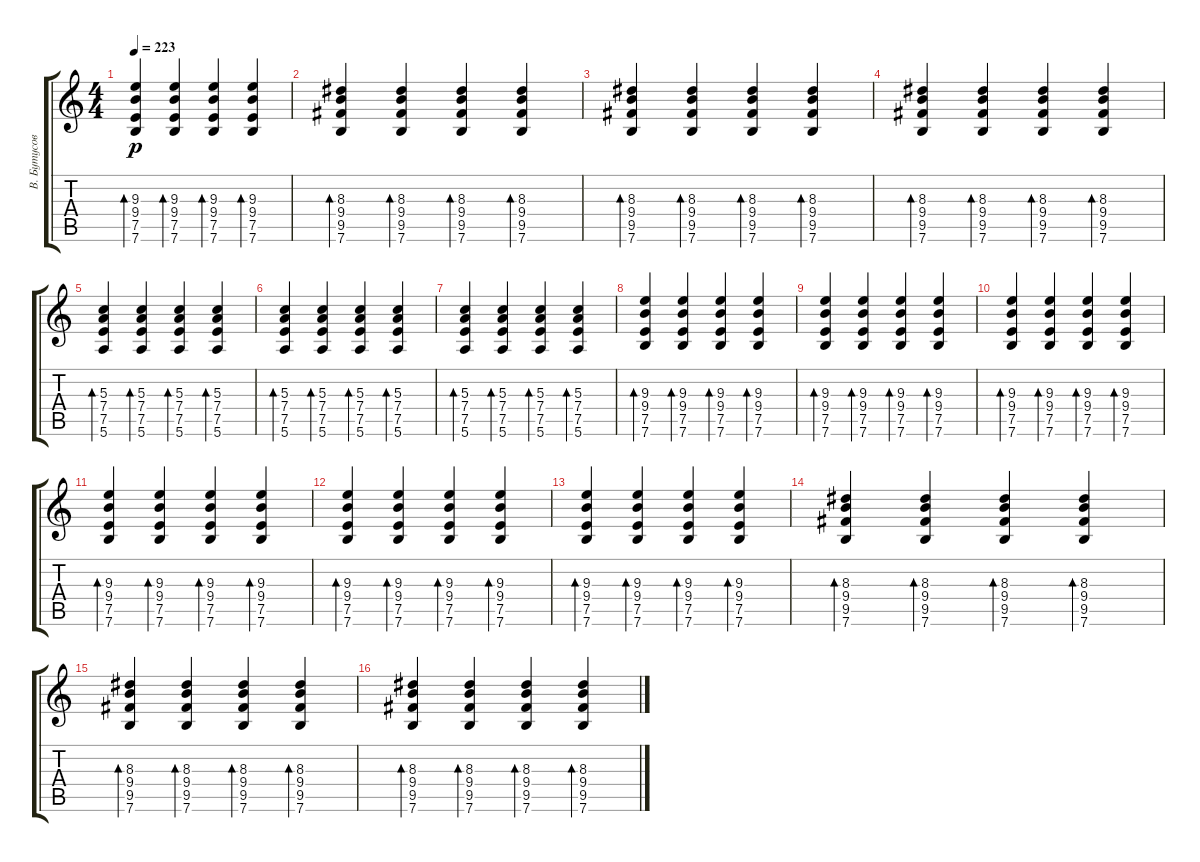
\track ("В. Бутусов (ритм)" "В. Бутусов") {instrument electricguitarclean}
\staff {score tabs}
\tuning (E4 B3 G3 D3 A2 E2) {hide}
\ts (4 4)
\tempo 223
\clef g2
\ks c
(9.3 9.4 7.5 7.6).4{bd 60 dy p} (9.3 9.4 7.5 7.6).4{bd 60} (9.3 9.4 7.5 7.6).4{bd 60} (9.3 9.4 7.5 7.6).4{bd 60} |
(8.3 9.4 9.5 7.6).4{bd 60} (8.3 9.4 9.5 7.6).4{bd 60} (8.3 9.4 9.5 7.6).4{bd 60} (8.3 9.4 9.5 7.6).4{bd 60} |
(8.3 9.4 9.5 7.6).4{bd 60} (8.3 9.4 9.5 7.6).4{bd 60} (8.3 9.4 9.5 7.6).4{bd 60} (8.3 9.4 9.5 7.6).4{bd 60} |
(8.3 9.4 9.5 7.6).4{bd 60} (8.3 9.4 9.5 7.6).4{bd 60} (8.3 9.4 9.5 7.6).4{bd 60} (8.3 9.4 9.5 7.6).4{bd 60} |
(5.3 7.4 7.5 5.6).4{bd 60} (5.3 7.4 7.5 5.6).4{bd 60} (5.3 7.4 7.5 5.6).4{bd 60} (5.3 7.4 7.5 5.6).4{bd 60} |
(5.3 7.4 7.5 5.6).4{bd 60} (5.3 7.4 7.5 5.6).4{bd 60} (5.3 7.4 7.5 5.6).4{bd 60} (5.3 7.4 7.5 5.6).4{bd 60} |
(5.3 7.4 7.5 5.6).4{bd 60} (5.3 7.4 7.5 5.6).4{bd 60} (5.3 7.4 7.5 5.6).4{bd 60} (5.3 7.4 7.5 5.6).4{bd 60} |
(9.3 9.4 7.5 7.6).4{bd 60} (9.3 9.4 7.5 7.6).4{bd 60} (9.3 9.4 7.5 7.6).4{bd 60} (9.3 9.4 7.5 7.6).4{bd 60} |
(9.3 9.4 7.5 7.6).4{bd 60} (9.3 9.4 7.5 7.6).4{bd 60} (9.3 9.4 7.5 7.6).4{bd 60} (9.3 9.4 7.5 7.6).4{bd 60} |
(9.3 9.4 7.5 7.6).4{bd 60} (9.3 9.4 7.5 7.6).4{bd 60} (9.3 9.4 7.5 7.6).4{bd 60} (9.3 9.4 7.5 7.6).4{bd 60} |
(9.3 9.4 7.5 7.6).4{bd 60} (9.3 9.4 7.5 7.6).4{bd 60} (9.3 9.4 7.5 7.6).4{bd 60} (9.3 9.4 7.5 7.6).4{bd 60} |
(9.3 9.4 7.5 7.6).4{bd 60} (9.3 9.4 7.5 7.6).4{bd 60} (9.3 9.4 7.5 7.6).4{bd 60} (9.3 9.4 7.5 7.6).4{bd 60} |
(9.3 9.4 7.5 7.6).4{bd 60} (9.3 9.4 7.5 7.6).4{bd 60} (9.3 9.4 7.5 7.6).4{bd 60} (9.3 9.4 7.5 7.6).4{bd 60} |
(8.3 9.4 9.5 7.6).4{bd 60} (8.3 9.4 9.5 7.6).4{bd 60} (8.3 9.4 9.5 7.6).4{bd 60} (8.3 9.4 9.5 7.6).4{bd 60} |
(8.3 9.4 9.5 7.6).4{bd 60} (8.3 9.4 9.5 7.6).4{bd 60} (8.3 9.4 9.5 7.6).4{bd 60} (8.3 9.4 9.5 7.6).4{bd 60} |
(8.3 9.4 9.5 7.6).4{bd 60} (8.3 9.4 9.5 7.6).4{bd 60} (8.3 9.4 9.5 7.6).4{bd 60} (8.3 9.4 9.5 7.6).4{bd 60}
